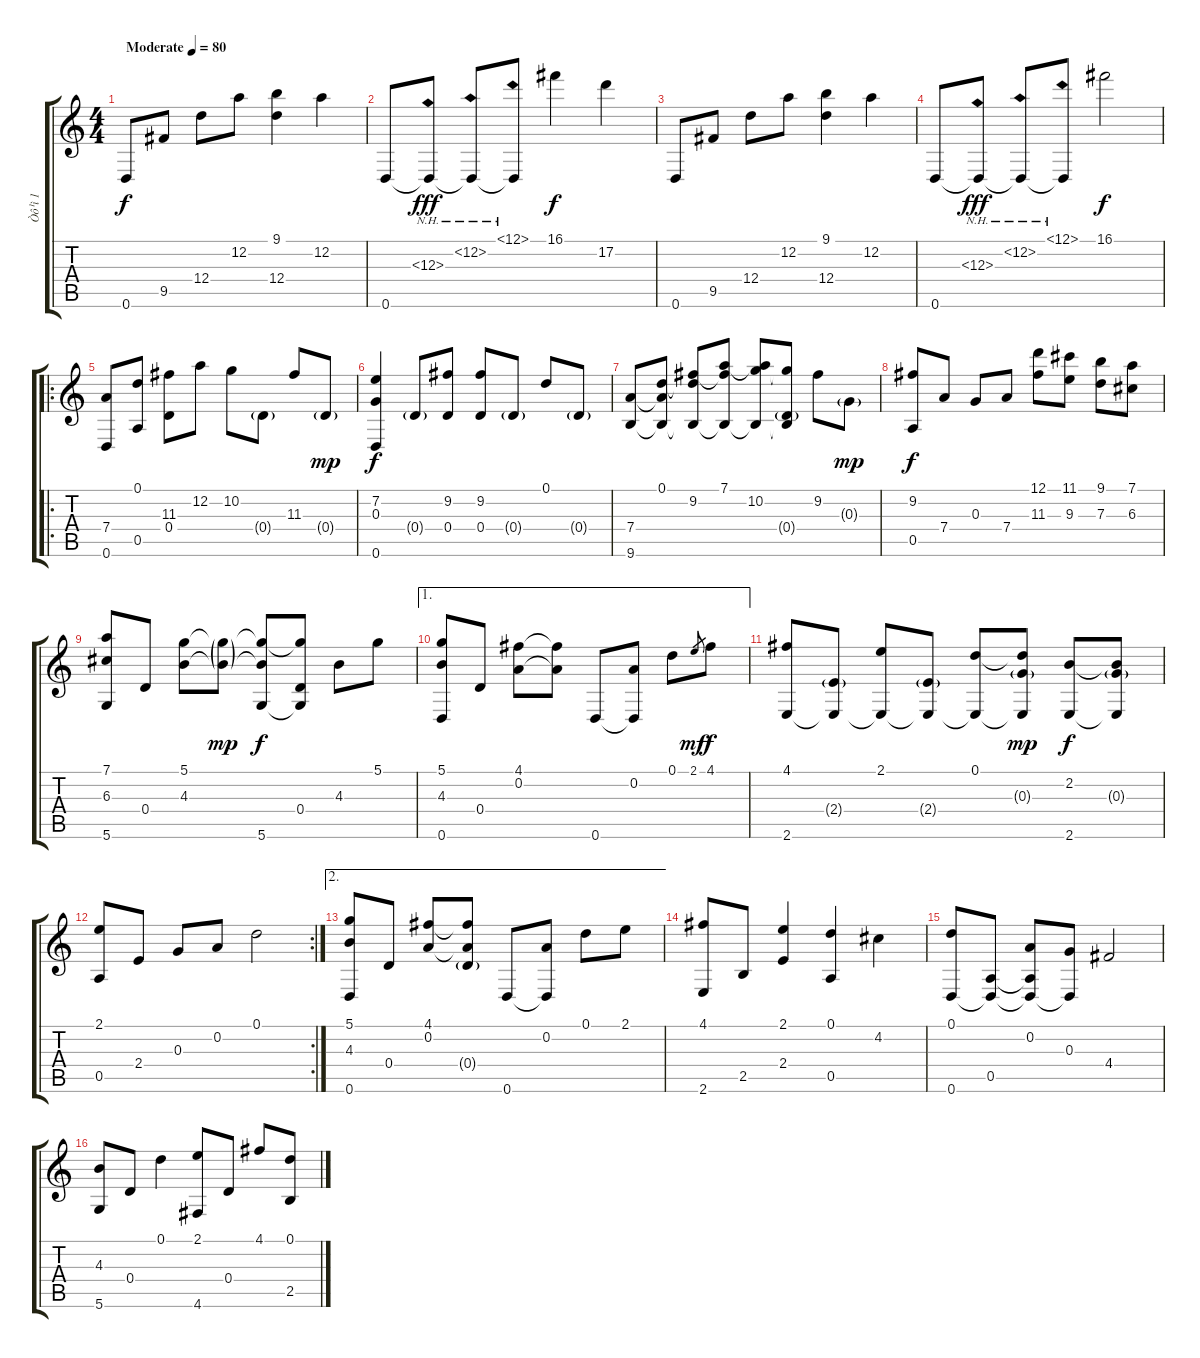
\track ("Òô¹ì 1" "Òô¹ì 1") {instrument acousticguitarsteel}
\staff {score tabs}
\tuning (D4 A3 G3 D3 A2 D2) {hide}
\ts (4 4)
\tempo (80 "Moderate")
\clef g2
\ks c
0.6.8{dy f instrument acousticguitarsteel} 9.5.8 12.4.8 12.2.8 (9.1 12.4).4 12.2.4 |
0.6.8 (12.3{nh} 0.6{t}).8{dy fff} (12.2{nh} 0.6{t}).8 (12.1{nh} 0.6{t}).8 16.1.4{dy f} 17.2.4 |
0.6.8 9.5.8 12.4.8 12.2.8 (9.1 12.4).4 12.2.4 |
0.6.8 (12.3{nh} 0.6{t}).8{dy fff} (12.2{nh} 0.6{t}).8 (12.1{nh} 0.6{t}).8 16.1.2{dy f} |
\ro
(7.4 0.6).8 (0.1 0.5).8 (11.3 0.4).8 12.2.8 10.2.8 0.4{g}.8 11.3.8 0.4{g}.8{dy mp} |
(7.2 0.3 0.6).4{dy f} 0.4{g}.8 (9.2 0.4).8 (9.2 0.4).8 0.4{g}.8 0.1.8 0.4{g}.8 |
(7.4 9.6).8 (0.1 7.4{t} 9.6{t}).8 (0.1{t} 9.2 9.6{t}).8 (7.1 9.2{t} 9.6{t}).8 (7.1{t} 10.2 9.6{t}).8 (10.2{t} 0.4{g} 9.6{t}).8 9.2.8 0.3{g}.8{dy mp} |
(9.2 0.5).8{dy f} 7.4.8 0.3.8 7.4.8 (12.1 11.3).8 (11.1 9.3).8 (9.1 7.3).8 (7.1 6.3).8 |
(7.1 6.3 5.6).8 0.4.8 (5.1 4.3).8 (5.1{g t} 4.3{g t}).8{dy mp} (5.1{t} 4.3{t} 5.6).8{dy f} (5.1{t} 0.4 5.6{t}).8 4.3.8 5.1.8 |
\ae 1
(5.1 4.3 0.6).8 0.4.8 (4.1 0.2).8 (4.1{t} 0.2{t}).8 0.6.8 (0.2 0.6{t}).8 0.1.8 2.1.8{gr dy mf} 4.1.8{dy f} |
(4.1 2.6).8 (2.4{g} 2.6{t}).8 (2.1 2.6{t}).8 (2.4{g} 2.6{t}).8 (0.1 2.6{t}).8 (0.1{t} 0.3{g} 2.6{t}).8{dy mp} (2.2 2.6).8{dy f} (2.2{t} 0.3{g} 2.6{t}).8 |
\rc 2
(2.1 0.5).8 2.4.8 0.3.8 0.2.8 0.1.2 |
\ae 2
(5.1 4.3 0.6).8 0.4.8 (4.1 0.2).8 (4.1{t} 0.2{t} 0.4{g}).8 0.6.8 (0.2 0.6{t}).8 0.1.8 2.1.8 |
(4.1 2.6).8 2.5.8 (2.1 2.4).4 (0.1 0.5).4 4.2.4 |
(0.1 0.6).8 (0.5 0.6{t}).8 (0.2 0.5{t} 0.6{t}).8 (0.3 0.6{t}).8 4.4.2 |
(4.3 5.6).8 0.4.8 0.1.4 (2.1 4.6).8 0.4.8 4.1.8 (0.1 2.5).8
